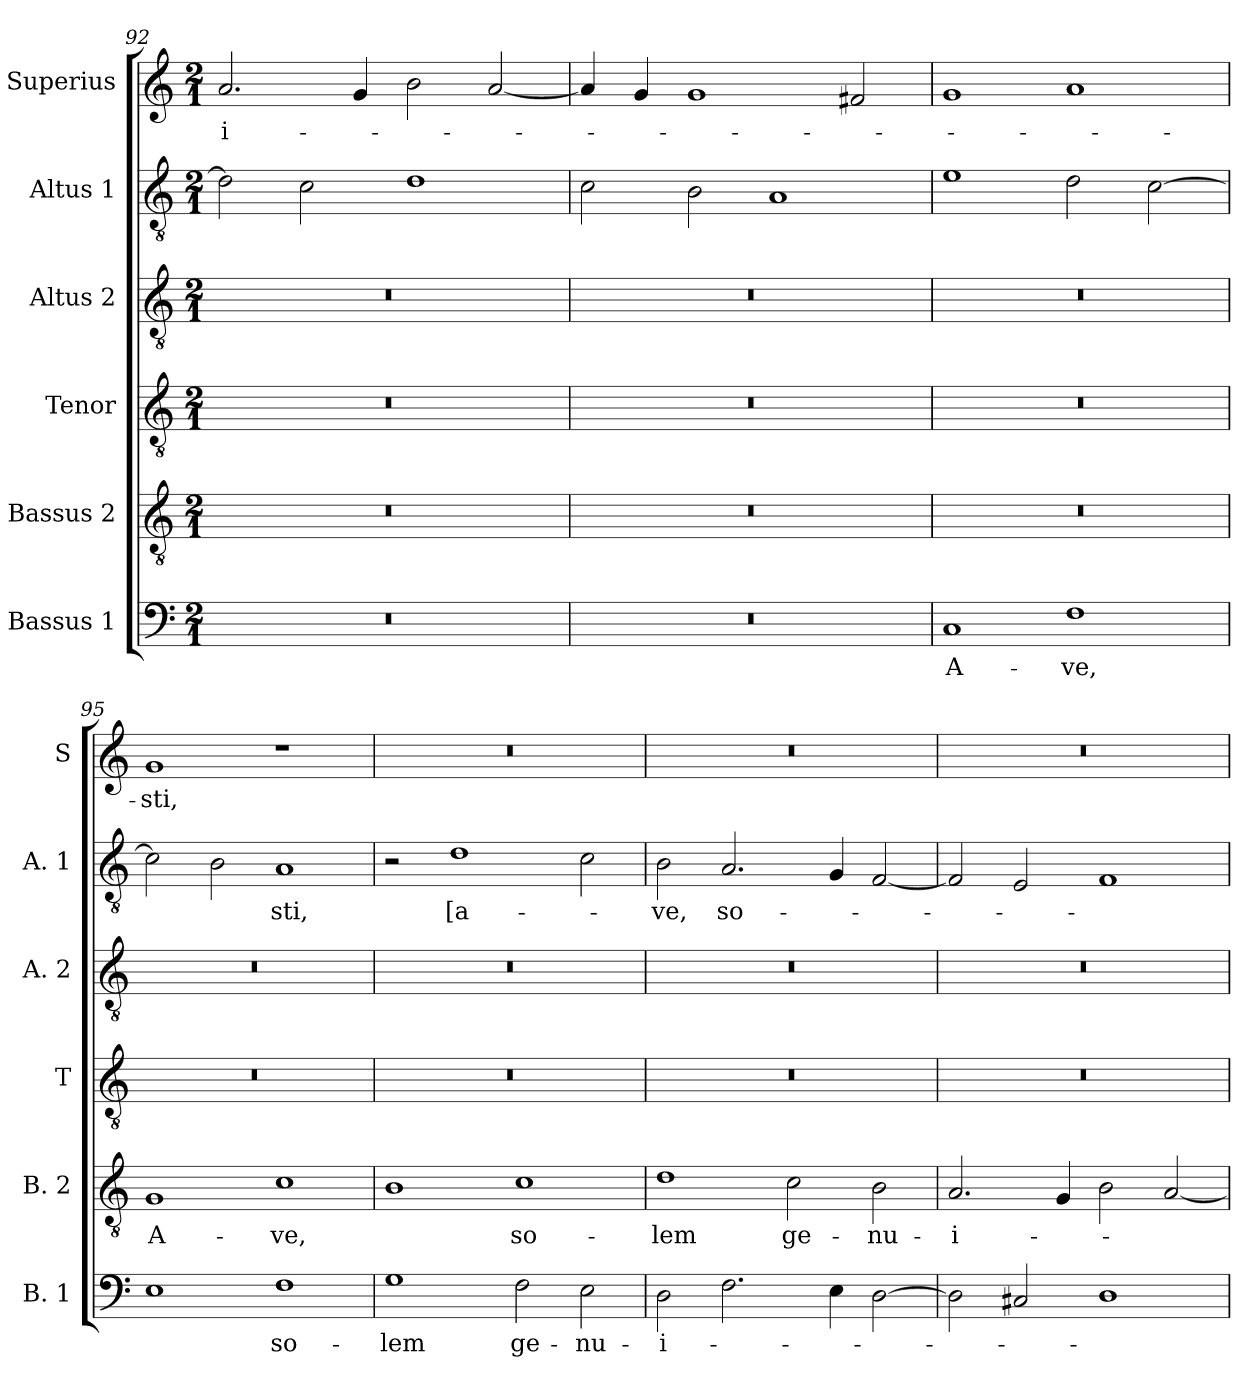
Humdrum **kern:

**kern	**text	**kern	**text	**kern	**kern	**kern	**text	**kern	**text
*part6	*part6	*part5	*part5	*part4	*part3	*part2	*part2	*part1	*part1
*staff6	*staff6	*staff5	*staff5	*staff4	*staff3	*staff2	*staff2	*staff1	*staff1
*I"Bassus 1	*	*I"Bassus 2	*	*I"Tenor	*I"Altus 2	*I"Altus 1	*	*I"Superius	*
*I'B. 1	*	*I'B. 2	*	*I'T	*I'A. 2	*I'A. 1	*	*I'S	*
*clefF4	*	*clefGv2	*	*clefGv2	*clefGv2	*clefGv2	*	*clefG2	*
*k[]	*	*k[]	*	*k[]	*k[]	*k[]	*	*k[]	*
*C:	*	*C:	*	*C:	*C:	*C:	*	*C:	*
*M2/1	*	*M2/1	*	*M2/1	*M2/1	*M2/1	*	*M2/1	*
=92	=92	=92	=92	=92	=92	=92	=92	=92	=92
0r	.	0r	.	0r	0r	2d]	.	2.a	-i-
.	.	.	.	.	.	2c	.	.	.
.	.	.	.	.	.	.	.	4g	.
.	.	.	.	.	.	1d	.	2b	.
.	.	.	.	.	.	.	.	[2a	.
=93	=93	=93	=93	=93	=93	=93	=93	=93	=93
0r	.	0r	.	0r	0r	2c	.	4a]	.
.	.	.	.	.	.	.	.	4g	.
.	.	.	.	.	.	2B	.	1g	.
.	.	.	.	.	.	1A	.	.	.
.	.	.	.	.	.	.	.	2f#X	.
=94	=94	=94	=94	=94	=94	=94	=94	=94	=94
1C	A-	0r	.	0r	0r	1e	.	1g	.
1F	-ve,	.	.	.	.	2d	.	1a	.
.	.	.	.	.	.	[2c	.	.	.
=95	=95	=95	=95	=95	=95	=95	=95	=95	=95
1E	.	1G	A-	0r	0r	2c]	.	1g	-sti,
.	.	.	.	.	.	2B	.	.	.
1F	so-	1c	-ve,	.	.	1A	-sti,	1r	.
=96	=96	=96	=96	=96	=96	=96	=96	=96	=96
1G	-lem	1B	.	0r	0r	2r	.	0r	.
.	.	.	.	.	.	1d	[a-	.	.
2F	ge-	1c	so-	.	.	.	.	.	.
2E	-nu-	.	.	.	.	2c	.	.	.
=97	=97	=97	=97	=97	=97	=97	=97	=97	=97
2D	-i-	1d	-lem	0r	0r	2B	-ve,	0r	.
2.F	.	.	.	.	.	2.A	so-	.	.
.	.	2c	ge-	.	.	.	.	.	.
4E	.	.	.	.	.	4G	.	.	.
[2D	.	2B	-nu-	.	.	[2F	.	.	.
=98	=98	=98	=98	=98	=98	=98	=98	=98	=98
2D]	.	2.A	-i-	0r	0r	2F]	.	0r	.
2C#X	.	.	.	.	.	2E	.	.	.
.	.	4G	.	.	.	.	.	.	.
1D	.	2B	.	.	.	1F	.	.	.
.	.	[2A	.	.	.	.	.	.	.
=	=	=	=	=	=	=	=	=	=
*-	*-	*-	*-	*-	*-	*-	*-	*-	*-
